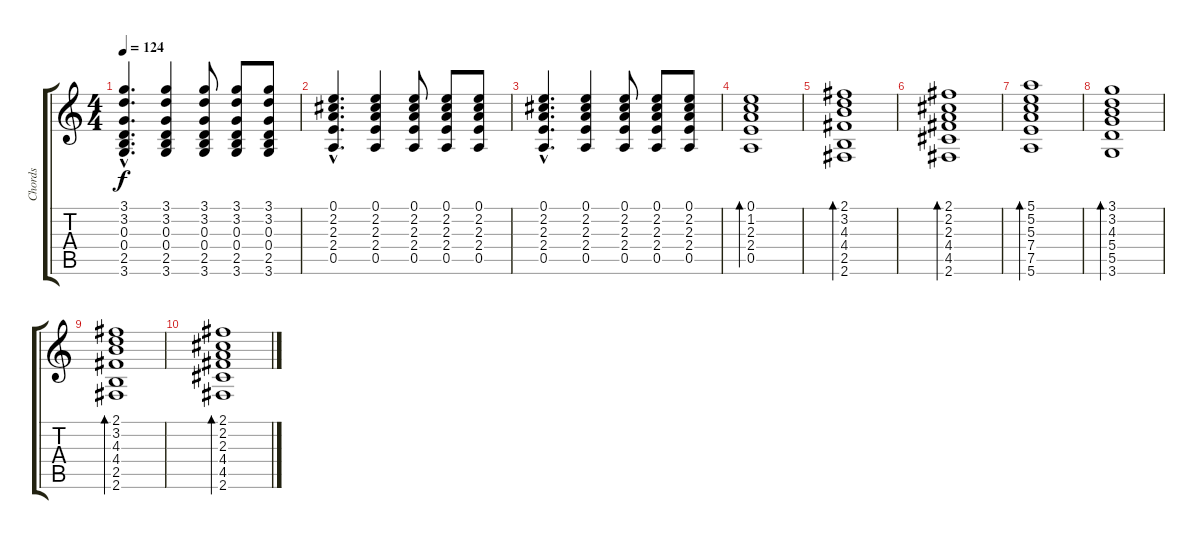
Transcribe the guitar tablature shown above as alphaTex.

\track ("Chords" "Chords") {instrument acousticguitarnylon}
\staff {score tabs}
\tuning (E4 B3 G3 D3 A2 E2) {hide}
\ts (4 4)
\tempo 124
\clef g2
\ks c
(3.1{hac} 3.2{hac} 0.3{hac} 0.4{hac} 2.5{hac} 3.6{hac}).4{d dy f} (3.1 3.2 0.3 0.4 2.5 3.6).4 (3.1 3.2 0.3 0.4 2.5 3.6).8 (3.1 3.2 0.3 0.4 2.5 3.6).8 (3.1 3.2 0.3 0.4 2.5 3.6).8 |
(0.1{hac} 2.2{hac} 2.3{hac} 2.4{hac} 0.5{hac}).4{d} (0.1 2.2 2.3 2.4 0.5).4 (0.1 2.2 2.3 2.4 0.5).8 (0.1 2.2 2.3 2.4 0.5).8 (0.1 2.2 2.3 2.4 0.5).8 |
(0.1{hac} 2.2{hac} 2.3{hac} 2.4{hac} 0.5{hac}).4{d} (0.1 2.2 2.3 2.4 0.5).4 (0.1 2.2 2.3 2.4 0.5).8 (0.1 2.2 2.3 2.4 0.5).8 (0.1 2.2 2.3 2.4 0.5).8 |
(0.1 1.2 2.3 2.4 0.5).1{bd 480} |
(2.1 3.2 4.3 4.4 2.5 2.6).1{bd 480} |
(2.1 2.2 2.3 4.4 4.5 2.6).1{bd 480} |
(5.1 5.2 5.3 7.4 7.5 5.6).1{bd 480} |
(3.1 3.2 4.3 5.4 5.5 3.6).1{bd 480} |
(2.1 3.2 4.3 4.4 2.5 2.6).1{bd 480} |
(2.1 2.2 2.3 4.4 4.5 2.6).1{bd 480}
